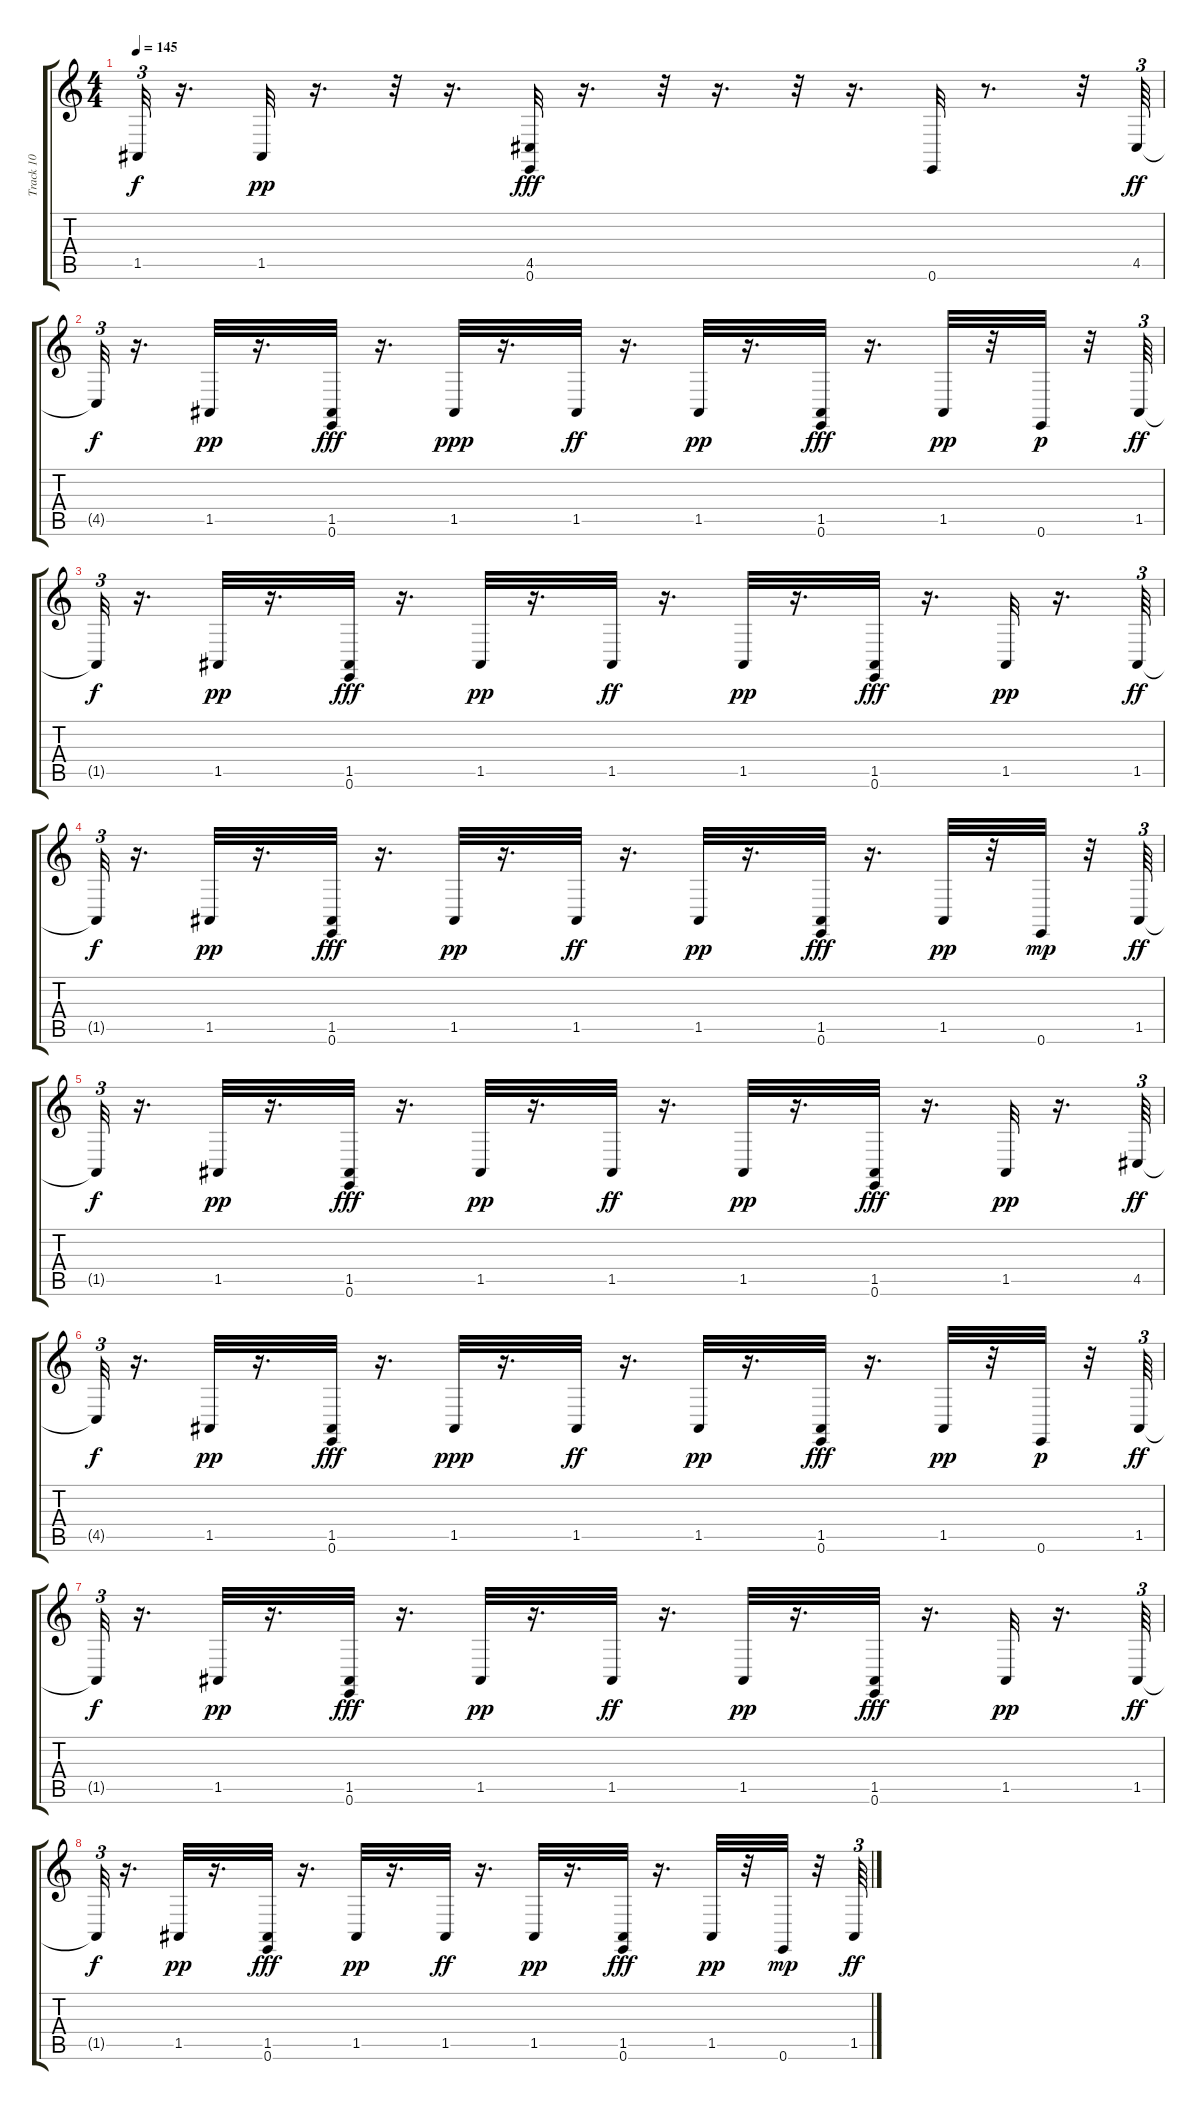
\track ("Track 10" "Track 10") {instrument acousticgrandpiano}
\staff {score tabs}
\tuning (E4 B3 G3 D3 A2 E2) {hide}
\ts (4 4)
\tempo 145
\clef g2
\ks c
1.5{t}.32{tu (3 2) dy f} r.16{d} 1.5.32{dy pp} r.16{d} r.32 r.16{d} (4.5 0.6).32{dy fff} r.16{d} r.32 r.16{d} r.32 r.16{d} 0.6.32 r.8{d} r.32 4.5.64{tu (3 2) dy ff} |
4.5{t}.32{tu (3 2) dy f} r.16{d} 1.5.32{dy pp} r.16{d} (1.5 0.6).32{dy fff} r.16{d} 1.5.32{dy ppp} r.16{d} 1.5.32{dy ff} r.16{d} 1.5.32{dy pp} r.16{d} (1.5 0.6).32{dy fff} r.16{d} 1.5.32{dy pp} r.32 0.6.32{dy p} r.32 1.5.64{tu (3 2) dy ff} |
1.5{t}.32{tu (3 2) dy f} r.16{d} 1.5.32{dy pp} r.16{d} (1.5 0.6).32{dy fff} r.16{d} 1.5.32{dy pp} r.16{d} 1.5.32{dy ff} r.16{d} 1.5.32{dy pp} r.16{d} (1.5 0.6).32{dy fff} r.16{d} 1.5.32{dy pp} r.16{d} 1.5.64{tu (3 2) dy ff} |
1.5{t}.32{tu (3 2) dy f} r.16{d} 1.5.32{dy pp} r.16{d} (1.5 0.6).32{dy fff} r.16{d} 1.5.32{dy pp} r.16{d} 1.5.32{dy ff} r.16{d} 1.5.32{dy pp} r.16{d} (1.5 0.6).32{dy fff} r.16{d} 1.5.32{dy pp} r.32 0.6.32{dy mp} r.32 1.5.64{tu (3 2) dy ff} |
1.5{t}.32{tu (3 2) dy f} r.16{d} 1.5.32{dy pp} r.16{d} (1.5 0.6).32{dy fff} r.16{d} 1.5.32{dy pp} r.16{d} 1.5.32{dy ff} r.16{d} 1.5.32{dy pp} r.16{d} (1.5 0.6).32{dy fff} r.16{d} 1.5.32{dy pp} r.16{d} 4.5.64{tu (3 2) dy ff} |
4.5{t}.32{tu (3 2) dy f} r.16{d} 1.5.32{dy pp} r.16{d} (1.5 0.6).32{dy fff} r.16{d} 1.5.32{dy ppp} r.16{d} 1.5.32{dy ff} r.16{d} 1.5.32{dy pp} r.16{d} (1.5 0.6).32{dy fff} r.16{d} 1.5.32{dy pp} r.32 0.6.32{dy p} r.32 1.5.64{tu (3 2) dy ff} |
1.5{t}.32{tu (3 2) dy f} r.16{d} 1.5.32{dy pp} r.16{d} (1.5 0.6).32{dy fff} r.16{d} 1.5.32{dy pp} r.16{d} 1.5.32{dy ff} r.16{d} 1.5.32{dy pp} r.16{d} (1.5 0.6).32{dy fff} r.16{d} 1.5.32{dy pp} r.16{d} 1.5.64{tu (3 2) dy ff} |
1.5{t}.32{tu (3 2) dy f} r.16{d} 1.5.32{dy pp} r.16{d} (1.5 0.6).32{dy fff} r.16{d} 1.5.32{dy pp} r.16{d} 1.5.32{dy ff} r.16{d} 1.5.32{dy pp} r.16{d} (1.5 0.6).32{dy fff} r.16{d} 1.5.32{dy pp} r.32 0.6.32{dy mp} r.32 1.5.64{tu (3 2) dy ff}
